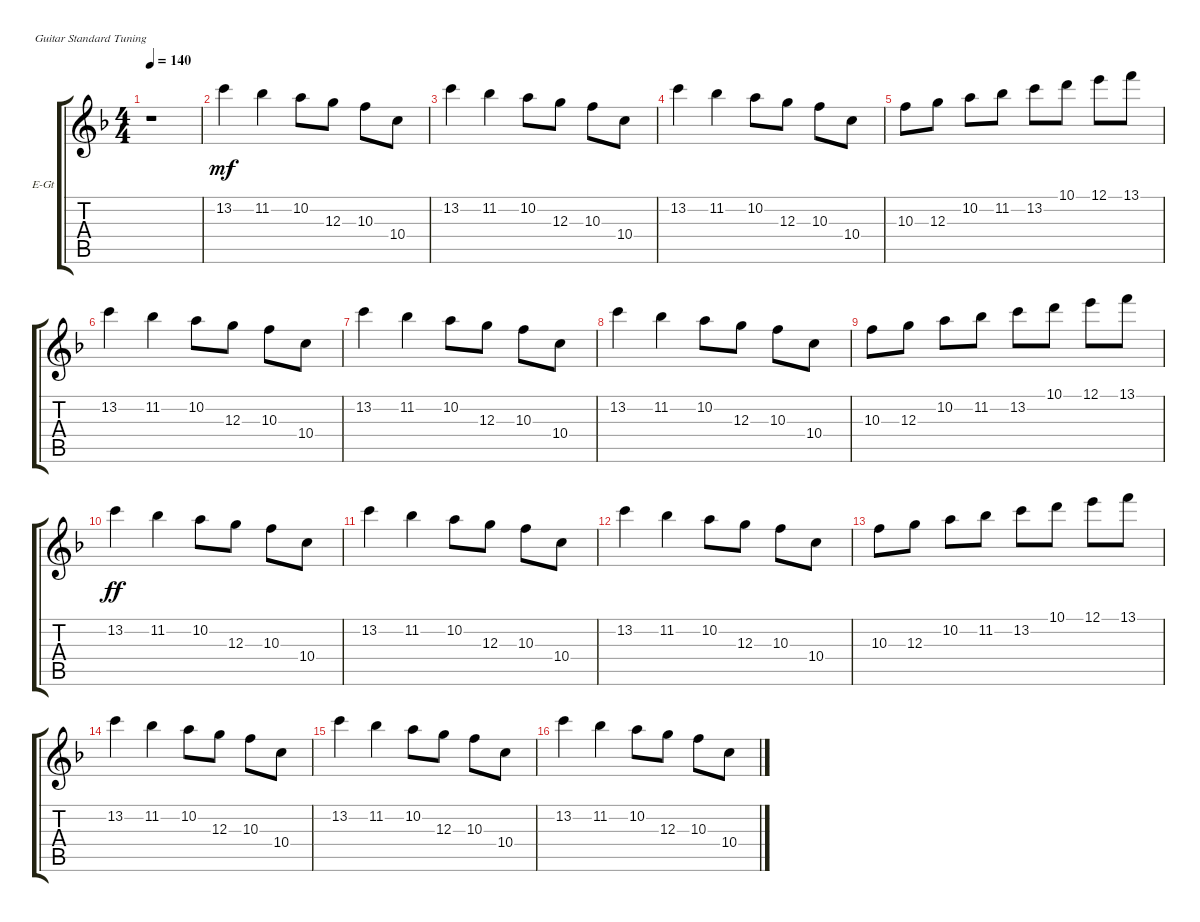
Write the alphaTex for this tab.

\defaultSystemsLayout 4
\bracketExtendMode groupsimilarinstruments
\firstSystemTrackNameOrientation horizontal
\otherSystemsTrackNameOrientation horizontal
\track ("Electric Guitar (Drive)" "E-Gt") {instrument overdrivenguitar}
\staff {score tabs}
\tuning (E4 B3 G3 D3 A2 E2)
\ts (4 4)
\tempo 140
\clef g2
\ks f
r.1{dy ff} |
13.2.4{dy mf} 11.2.4 10.2.8 12.3.8 10.3.8 10.4.8 |
13.2.4 11.2.4 10.2.8 12.3.8 10.3.8 10.4.8 |
13.2.4 11.2.4 10.2.8 12.3.8 10.3.8 10.4.8 |
10.3.8 12.3.8 10.2.8 11.2.8 13.2.8 10.1.8 12.1.8 13.1.8 |
13.2.4 11.2.4 10.2.8 12.3.8 10.3.8 10.4.8 |
13.2.4 11.2.4 10.2.8 12.3.8 10.3.8 10.4.8 |
13.2.4 11.2.4 10.2.8 12.3.8 10.3.8 10.4.8 |
10.3.8 12.3.8 10.2.8 11.2.8 13.2.8 10.1.8 12.1.8 13.1.8 |
13.2.4{dy ff} 11.2.4 10.2.8 12.3.8 10.3.8 10.4.8 |
13.2.4 11.2.4 10.2.8 12.3.8 10.3.8 10.4.8 |
13.2.4 11.2.4 10.2.8 12.3.8 10.3.8 10.4.8 |
10.3.8 12.3.8 10.2.8 11.2.8 13.2.8 10.1.8 12.1.8 13.1.8 |
13.2.4 11.2.4 10.2.8 12.3.8 10.3.8 10.4.8 |
13.2.4 11.2.4 10.2.8 12.3.8 10.3.8 10.4.8 |
13.2.4 11.2.4 10.2.8 12.3.8 10.3.8 10.4.8
